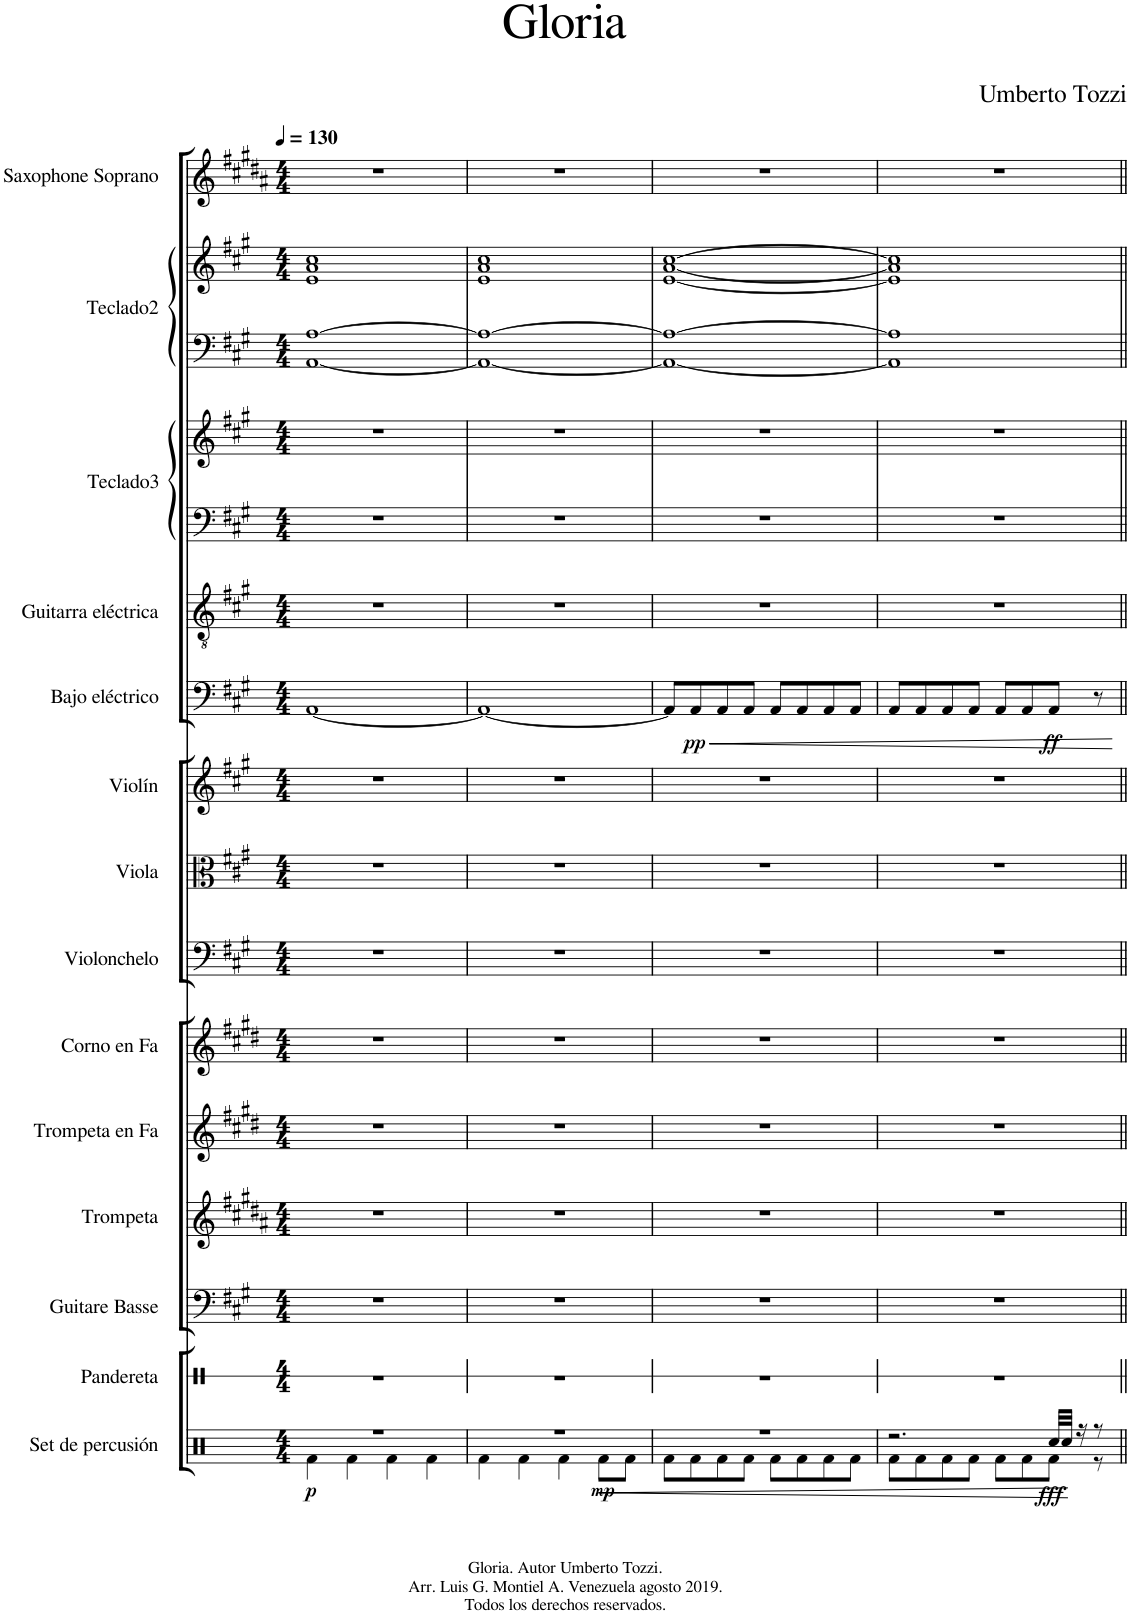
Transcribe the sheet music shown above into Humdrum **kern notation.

**kern	**dynam	**kern	**kern	**kern	**kern	**kern	**kern	**kern	**kern	**kern	**dynam	**kern	**kern	**kern	**kern	**kern	**kern
*part14	*part14	*part13	*part12	*part11	*part10	*part9	*part8	*part7	*part6	*part5	*part5	*part4	*part3	*part3	*part2	*part2	*part1
*staff16	*staff16	*staff15	*staff14	*staff13	*staff12	*staff11	*staff10	*staff9	*staff8	*staff7	*staff7	*staff6	*staff5	*staff4	*staff3	*staff2	*staff1
*I"Set de percusión	*	*I"Pandereta	*I"Guitare Basse	*I"Trompeta	*I"Trompeta en Fa	*I"Corno en Fa	*I"Violonchelo	*I"Viola	*I"Violín	*I"Bajo eléctrico	*	*I"Guitarra eléctrica	*I"Teclado3	*	*I"Teclado2	*	*I"Saxophone Soprano
*	*	*I'Pdta.	*I'Guit. B.	*I'Tpt.	*I'Tpt. Fa	*I'Cor. Fa	*I'Vc.	*I'Vla.	*I'Vln.	*	*	*I'Guit. El.	*I'Tcldo3.	*	*I'Tcldo2.	*	*I'Sax. S.
*	*	*stria1	*	*	*	*	*	*	*	*	*	*	*	*	*	*	*
*clefX	*	*clefX	*clefF4	*clefG2	*clefG2	*clefG2	*clefF4	*clefC3	*clefG2	*clefF4	*	*clefGv2	*clefF4	*clefG2	*clefF4	*clefG2	*clefG2
*	*	*	*Trd7c12	*Trd1c2	*Trd-3c-5	*Trd4c7	*	*	*	*Trd7c12	*	*	*	*	*	*	*Trd1c2
*k[]	*	*k[]	*k[f#c#g#]	*k[f#c#g#d#a#]	*k[f#c#g#d#]	*k[f#c#g#d#]	*k[f#c#g#]	*k[f#c#g#]	*k[f#c#g#]	*k[f#c#g#]	*	*k[f#c#g#]	*k[f#c#g#]	*k[f#c#g#]	*k[f#c#g#]	*k[f#c#g#]	*k[f#c#g#d#a#]
*M4/4	*	*M4/4	*M4/4	*M4/4	*M4/4	*M4/4	*M4/4	*M4/4	*M4/4	*M4/4	*	*M4/4	*M4/4	*M4/4	*M4/4	*M4/4	*M4/4
*MM130	*	*MM130	*MM130	*MM130	*MM130	*MM130	*MM130	*MM130	*MM130	*MM130	*	*MM130	*MM130	*MM130	*MM130	*MM130	*MM130
=1	=1	=1	=1	=1	=1	=1	=1	=1	=1	=1	=1	=1	=1	=1	=1	=1	=1
*^	*	*	*	*	*	*	*	*	*	*	*	*	*	*	*	*	*
!	!	!LO:DY:b	!	!	!	!	!	!	!	!	!	!	!	!	!	!	!	!
1r	4Rf\	p	1r	1r	1r	1r	1r	1r	1r	1r	[1AA	.	1r	1r	1r	[1AA [1A	1e 1a 1cc#	1r
.	4Rf\	.	.	.	.	.	.	.	.	.	.	.	.	.	.	.	.	.
.	4Rf\	.	.	.	.	.	.	.	.	.	.	.	.	.	.	.	.	.
.	4Rf\	.	.	.	.	.	.	.	.	.	.	.	.	.	.	.	.	.
=2	=2	=2	=2	=2	=2	=2	=2	=2	=2	=2	=2	=2	=2	=2	=2	=2	=2	=2
1r	4Rf\	.	1r	1r	1r	1r	1r	1r	1r	1r	1AA_	.	1r	1r	1r	1AA_ 1A_	1e 1a 1cc#	1r
.	4Rf\	.	.	.	.	.	.	.	.	.	.	.	.	.	.	.	.	.
.	4Rf\	.	.	.	.	.	.	.	.	.	.	.	.	.	.	.	.	.
!	!	!LO:HP:b	!	!	!	!	!	!	!	!	!	!	!	!	!	!	!	!
.	8Rf\L	<	.	.	.	.	.	.	.	.	.	.	.	.	.	.	.	.
.	8Rf\J	.	.	.	.	.	.	.	.	.	.	.	.	.	.	.	.	.
=3	=3	=3	=3	=3	=3	=3	=3	=3	=3	=3	=3	=3	=3	=3	=3	=3	=3	=3
1r	8Rf\L	.	1r	1r	1r	1r	1r	1r	1r	1r	8AA/L]	.	1r	1r	1r	1AA_ 1A_	[1e [1a [1cc#	1r
!	!	!	!	!	!	!	!	!	!	!	!	!LO:HP:b	!	!	!	!	!	!
!	!	!	!	!	!	!	!	!	!	!	!	!LO:DY:n=1:b	!	!	!	!	!	!
.	8Rf\	.	.	.	.	.	.	.	.	.	8AA/	< pp	.	.	.	.	.	.
.	8Rf\	.	.	.	.	.	.	.	.	.	8AA/	.	.	.	.	.	.	.
.	8Rf\J	.	.	.	.	.	.	.	.	.	8AA/J	.	.	.	.	.	.	.
.	8Rf\L	.	.	.	.	.	.	.	.	.	8AA/L	.	.	.	.	.	.	.
.	8Rf\	.	.	.	.	.	.	.	.	.	8AA/	.	.	.	.	.	.	.
.	8Rf\	.	.	.	.	.	.	.	.	.	8AA/	.	.	.	.	.	.	.
.	8Rf\J	.	.	.	.	.	.	.	.	.	8AA/J	.	.	.	.	.	.	.
=4	=4	=4	=4	=4	=4	=4	=4	=4	=4	=4	=4	=4	=4	=4	=4	=4	=4	=4
2.r	8Rf\L	.	1r	1r	1r	1r	1r	1r	1r	1r	8AA/L	.	1r	1r	1r	1AA] 1A]	1e] 1a] 1cc#]	1r
.	8Rf\	.	.	.	.	.	.	.	.	.	8AA/	.	.	.	.	.	.	.
.	8Rf\	.	.	.	.	.	.	.	.	.	8AA/	.	.	.	.	.	.	.
.	8Rf\J	.	.	.	.	.	.	.	.	.	8AA/J	.	.	.	.	.	.	.
.	8Rf\L	.	.	.	.	.	.	.	.	.	8AA/L	.	.	.	.	.	.	.
.	8Rf\	.	.	.	.	.	.	.	.	.	8AA/	.	.	.	.	.	.	.
!	!	!LO:DY:b	!	!	!	!	!	!	!	!	!	!LO:DY:b	!	!	!	!	!	!
32Rcc/LLL	8Rf\J	fff	.	.	.	.	.	.	.	.	8AA/J	ff	.	.	.	.	.	.
32Rcc/JJJ	.	.	.	.	.	.	.	.	.	.	.	.	.	.	.	.	.	.
16r	.	[	.	.	.	.	.	.	.	.	.	.	.	.	.	.	.	.
8r	8r	.	.	.	.	.	.	.	.	.	8r	.	.	.	.	.	.	.
*v	*v	*	*	*	*	*	*	*	*	*	*	*	*	*	*	*	*	*
.	.	.	.	.	.	.	.	.	.	.	[	.	.	.	.	.	.
=||	=||	=||	=||	=||	=||	=||	=||	=||	=||	=||	=||	=||	=||	=||	=||	=||	=||
*-	*-	*-	*-	*-	*-	*-	*-	*-	*-	*-	*-	*-	*-	*-	*-	*-	*-
